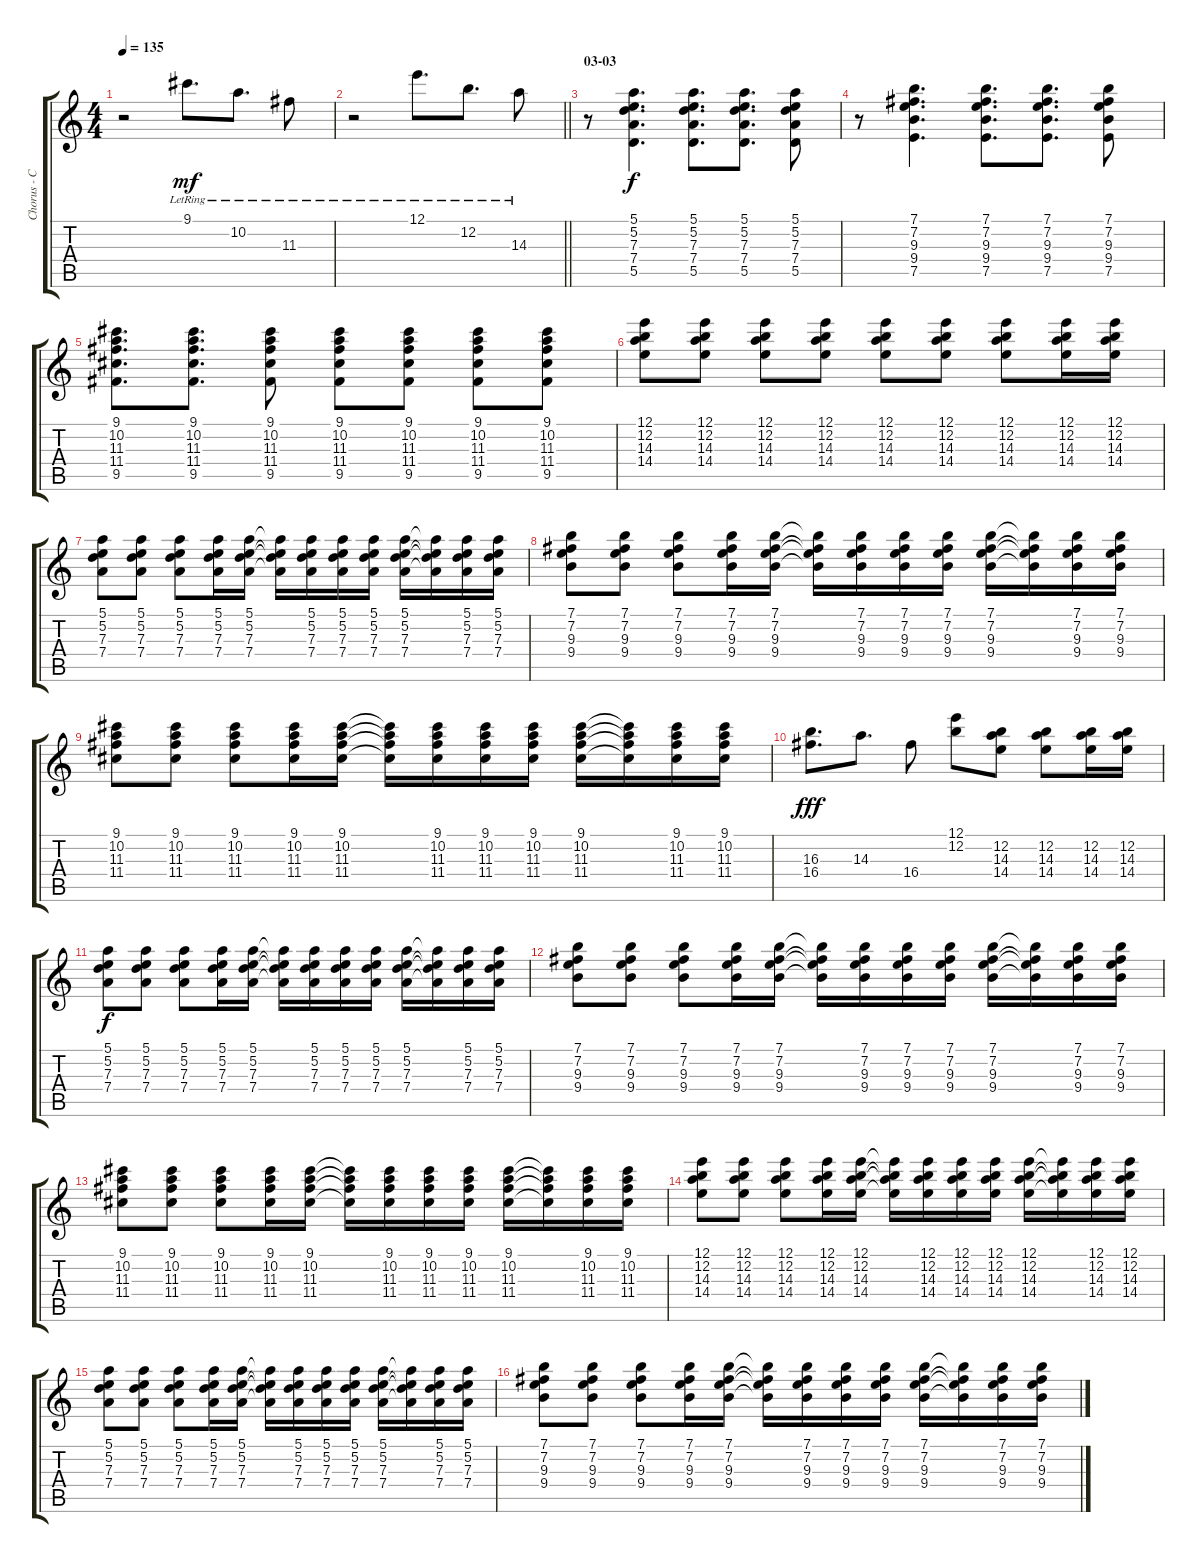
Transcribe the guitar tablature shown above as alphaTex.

\track ("Chorus - Clean" "Chorus - C") {instrument electricguitarclean}
\staff {score tabs}
\tuning (E4 B3 G3 D3 A2 D2) {hide}
\ts (4 4)
\tempo 135
\clef g2
\ks c
r.2{dy mf} 9.1{lr}.8{d} 10.2{lr}.8{d} 11.3{lr}.8 |
\barLineRight lightlight
r.2 12.1{lr}.8{d} 12.2{lr}.8{d} 14.3{lr}.8 |
\section ("" "03-03")
r.8 (5.1 5.2 7.3 7.4 5.5).4{d dy f} (5.1 5.2 7.3 7.4 5.5).8{d} (5.1 5.2 7.3 7.4 5.5).8{d} (5.1 5.2 7.3 7.4 5.5).8 |
r.8 (7.1 7.2 9.3 9.4 7.5).4{d} (7.1 7.2 9.3 9.4 7.5).8{d} (7.1 7.2 9.3 9.4 7.5).8{d} (7.1 7.2 9.3 9.4 7.5).8 |
(9.1 10.2 11.3 11.4 9.5).8{d} (9.1 10.2 11.3 11.4 9.5).8{d} (9.1 10.2 11.3 11.4 9.5).8 (9.1 10.2 11.3 11.4 9.5).8 (9.1 10.2 11.3 11.4 9.5).8 (9.1 10.2 11.3 11.4 9.5).8 (9.1 10.2 11.3 11.4 9.5).8 |
(12.1 12.2 14.3 14.4).8 (12.1 12.2 14.3 14.4).8 (12.1 12.2 14.3 14.4).8 (12.1 12.2 14.3 14.4).8 (12.1 12.2 14.3 14.4).8 (12.1 12.2 14.3 14.4).8 (12.1 12.2 14.3 14.4).8 (12.1 12.2 14.3 14.4).16 (12.1 12.2 14.3 14.4).16 |
(5.1 5.2 7.3 7.4).8 (5.1 5.2 7.3 7.4).8 (5.1 5.2 7.3 7.4).8 (5.1 5.2 7.3 7.4).16 (5.1 5.2 7.3 7.4).16 (5.1{t} 5.2{t} 7.3{t} 7.4{t}).16 (5.1 5.2 7.3 7.4).16 (5.1 5.2 7.3 7.4).16 (5.1 5.2 7.3 7.4).16 (5.1 5.2 7.3 7.4).16 (5.1{t} 5.2{t} 7.3{t} 7.4{t}).16 (5.1 5.2 7.3 7.4).16 (5.1 5.2 7.3 7.4).16 |
(7.1 7.2 9.3 9.4).8 (7.1 7.2 9.3 9.4).8 (7.1 7.2 9.3 9.4).8 (7.1 7.2 9.3 9.4).16 (7.1 7.2 9.3 9.4).16 (7.1{t} 7.2{t} 9.3{t} 9.4{t}).16 (7.1 7.2 9.3 9.4).16 (7.1 7.2 9.3 9.4).16 (7.1 7.2 9.3 9.4).16 (7.1 7.2 9.3 9.4).16 (7.1{t} 7.2{t} 9.3{t} 9.4{t}).16 (7.1 7.2 9.3 9.4).16 (7.1 7.2 9.3 9.4).16 |
(9.1 10.2 11.3 11.4).8 (9.1 10.2 11.3 11.4).8 (9.1 10.2 11.3 11.4).8 (9.1 10.2 11.3 11.4).16 (9.1 10.2 11.3 11.4).16 (9.1{t} 10.2{t} 11.3{t} 11.4{t}).16 (9.1 10.2 11.3 11.4).16 (9.1 10.2 11.3 11.4).16 (9.1 10.2 11.3 11.4).16 (9.1 10.2 11.3 11.4).16 (9.1{t} 10.2{t} 11.3{t} 11.4{t}).16 (9.1 10.2 11.3 11.4).16 (9.1 10.2 11.3 11.4).16 |
(16.3 16.4).8{d dy fff} 14.3.8{d} 16.4.8 (12.1 12.2).8 (12.2 14.3 14.4).8 (12.2 14.3 14.4).8 (12.2 14.3 14.4).16 (12.2 14.3 14.4).16 |
(5.1 5.2 7.3 7.4).8{dy f} (5.1 5.2 7.3 7.4).8 (5.1 5.2 7.3 7.4).8 (5.1 5.2 7.3 7.4).16 (5.1 5.2 7.3 7.4).16 (5.1{t} 5.2{t} 7.3{t} 7.4{t}).16 (5.1 5.2 7.3 7.4).16 (5.1 5.2 7.3 7.4).16 (5.1 5.2 7.3 7.4).16 (5.1 5.2 7.3 7.4).16 (5.1{t} 5.2{t} 7.3{t} 7.4{t}).16 (5.1 5.2 7.3 7.4).16 (5.1 5.2 7.3 7.4).16 |
(7.1 7.2 9.3 9.4).8 (7.1 7.2 9.3 9.4).8 (7.1 7.2 9.3 9.4).8 (7.1 7.2 9.3 9.4).16 (7.1 7.2 9.3 9.4).16 (7.1{t} 7.2{t} 9.3{t} 9.4{t}).16 (7.1 7.2 9.3 9.4).16 (7.1 7.2 9.3 9.4).16 (7.1 7.2 9.3 9.4).16 (7.1 7.2 9.3 9.4).16 (7.1{t} 7.2{t} 9.3{t} 9.4{t}).16 (7.1 7.2 9.3 9.4).16 (7.1 7.2 9.3 9.4).16 |
(9.1 10.2 11.3 11.4).8 (9.1 10.2 11.3 11.4).8 (9.1 10.2 11.3 11.4).8 (9.1 10.2 11.3 11.4).16 (9.1 10.2 11.3 11.4).16 (9.1{t} 10.2{t} 11.3{t} 11.4{t}).16 (9.1 10.2 11.3 11.4).16 (9.1 10.2 11.3 11.4).16 (9.1 10.2 11.3 11.4).16 (9.1 10.2 11.3 11.4).16 (9.1{t} 10.2{t} 11.3{t} 11.4{t}).16 (9.1 10.2 11.3 11.4).16 (9.1 10.2 11.3 11.4).16 |
(12.1 12.2 14.3 14.4).8 (12.1 12.2 14.3 14.4).8 (12.1 12.2 14.3 14.4).8 (12.1 12.2 14.3 14.4).16 (12.1 12.2 14.3 14.4).16 (12.1{t} 12.2{t} 14.3{t} 14.4{t}).16 (12.1 12.2 14.3 14.4).16 (12.1 12.2 14.3 14.4).16 (12.1 12.2 14.3 14.4).16 (12.1 12.2 14.3 14.4).16 (12.1{t} 12.2{t} 14.3{t} 14.4{t}).16 (12.1 12.2 14.3 14.4).16 (12.1 12.2 14.3 14.4).16 |
(5.1 5.2 7.3 7.4).8 (5.1 5.2 7.3 7.4).8 (5.1 5.2 7.3 7.4).8 (5.1 5.2 7.3 7.4).16 (5.1 5.2 7.3 7.4).16 (5.1{t} 5.2{t} 7.3{t} 7.4{t}).16 (5.1 5.2 7.3 7.4).16 (5.1 5.2 7.3 7.4).16 (5.1 5.2 7.3 7.4).16 (5.1 5.2 7.3 7.4).16 (5.1{t} 5.2{t} 7.3{t} 7.4{t}).16 (5.1 5.2 7.3 7.4).16 (5.1 5.2 7.3 7.4).16 |
(7.1 7.2 9.3 9.4).8 (7.1 7.2 9.3 9.4).8 (7.1 7.2 9.3 9.4).8 (7.1 7.2 9.3 9.4).16 (7.1 7.2 9.3 9.4).16 (7.1{t} 7.2{t} 9.3{t} 9.4{t}).16 (7.1 7.2 9.3 9.4).16 (7.1 7.2 9.3 9.4).16 (7.1 7.2 9.3 9.4).16 (7.1 7.2 9.3 9.4).16 (7.1{t} 7.2{t} 9.3{t} 9.4{t}).16 (7.1 7.2 9.3 9.4).16 (7.1 7.2 9.3 9.4).16
